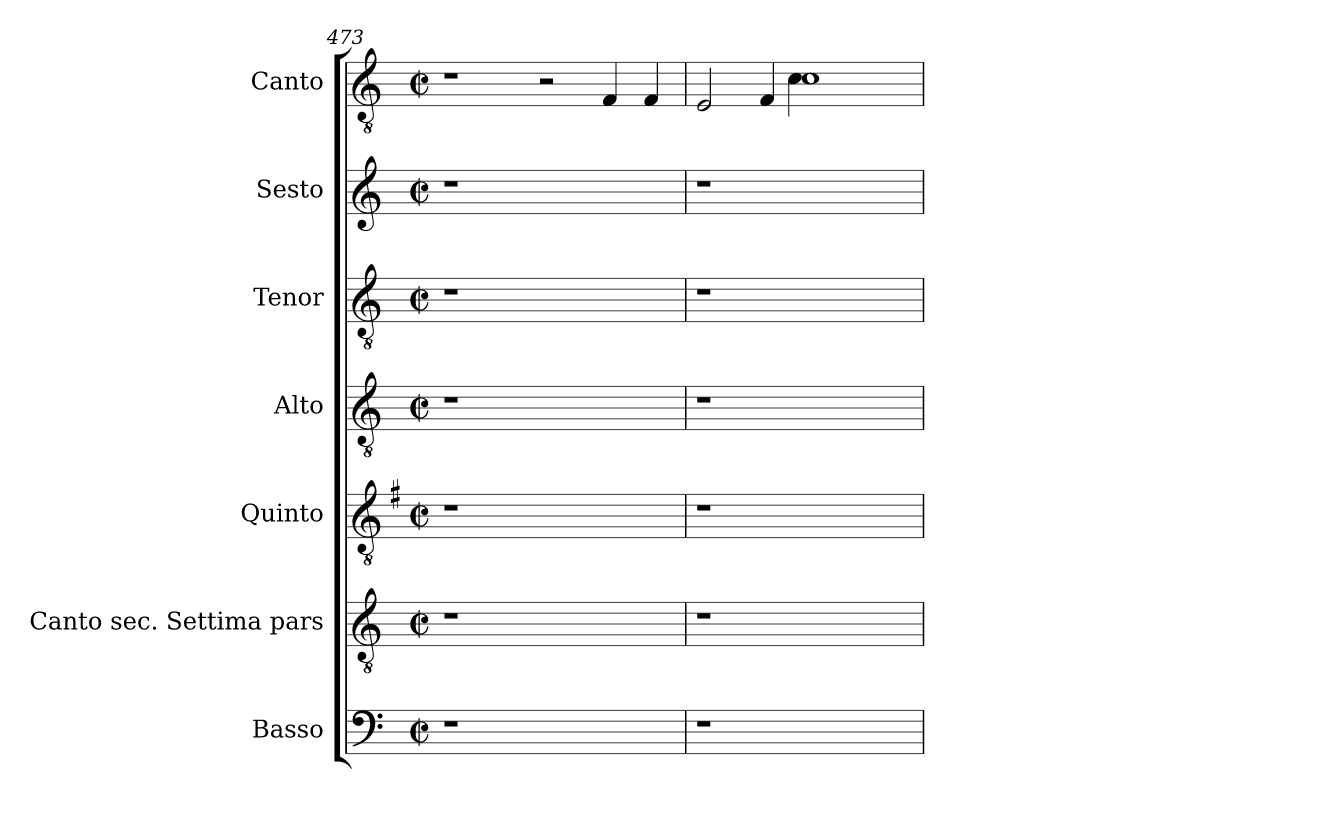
**kern	**kern	**kern	**kern	**kern	**kern	**kern
*part7	*part6	*part5	*part4	*part3	*part2	*part1
*staff7	*staff6	*staff5	*staff4	*staff3	*staff2	*staff1
*I"Basso	*I"Canto sec. Settima pars	*I"Quinto	*I"Alto	*I"Tenor	*I"Sesto	*I"Canto
*	*	*I'Quinto	*I'Alto	*I'Tenor	*I'Sesto	*I'Canto
*clefF4	*clefGv2	*clefGv2	*clefGv2	*clefGv2	*clefG2	*clefGv2
*k[]	*k[]	*k[f#]	*k[]	*k[]	*k[]	*k[]
*C:	*C:	*G:	*C:	*C:	*C:	*C:
*M2/2	*M2/2	*M2/2	*M2/2	*M2/2	*M2/2	*M2/2
*met(c|)	*met(c|)	*met(c|)	*met(c|)	*met(c|)	*met(c|)	*met(c|)
=473	=473	=473	=473	=473	=473	=473
1r	1r	1r	1r	1r	1r	1r
1ryy	1ryy	1ryy	1ryy	1ryy	1ryy	2r
.	.	.	.	.	.	4F/
.	.	.	.	.	.	4F/
=474	=474	=474	=474	=474	=474	=474
*	*	*	*	*	*	*^
1r	1r	1r	1r	1r	1r	2E/	2.ryy
.	.	.	.	.	.	4F/	.
.	.	.	.	.	.	1c	4c\
2.ryy	2.ryy	2.ryy	2.ryy	2.ryy	2.ryy	.	2.ryy
*	*	*	*	*	*	*v	*v
=	=	=	=	=	=	=
*-	*-	*-	*-	*-	*-	*-
